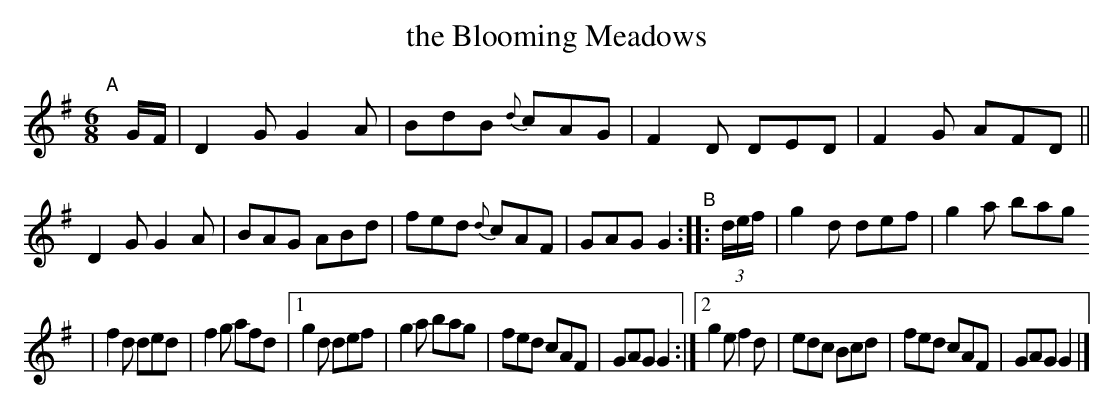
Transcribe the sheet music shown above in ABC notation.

X:1
T: the Blooming Meadows
M: 6/8
L: 1/8
K: G
"^A"[|] G/F/ \
 | D2G G2A | BdB {d}cAG | F2D DED | F2G AFD \
|| D2G G2A | BAG ABd | fed {d}cAF | GAG G2 \
"^B":: (3d/e/f/ | g2d def | g2a bag
 | f2d ded | f2g afd |\
[1 g2d def | g2a bag | fed cAF | GAG G2 :|\
[2 g2e f2d | edc Bcd | fed cAF | GAG G2 |]
